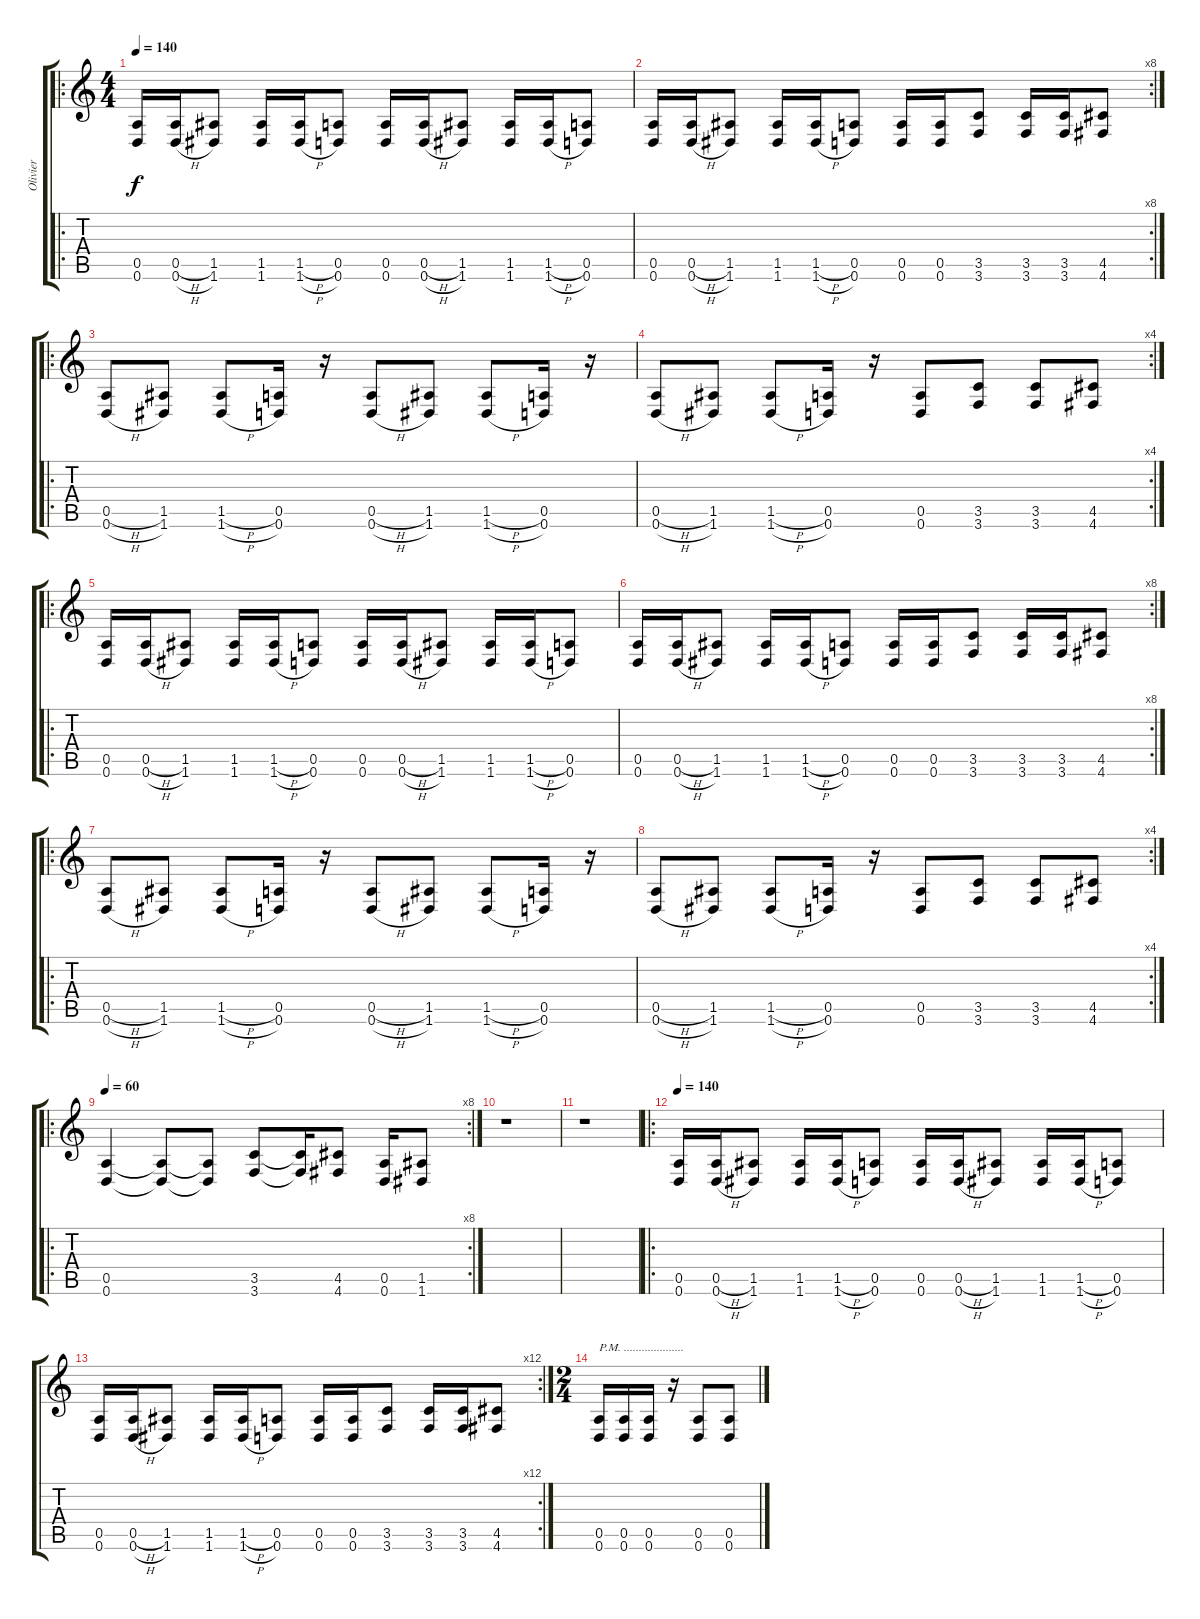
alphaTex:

\track ("Olivier" "Olivier") {instrument distortionguitar}
\staff {score tabs}
\tuning (E4 B3 G3 D3 A2 D2) {hide}
\ro
\ts (4 4)
\tempo 140
\clef g2
\ks c
(0.5 0.6).16{dy f instrument distortionguitar} (0.5{h} 0.6{h}).16 (1.5 1.6).8 (1.5 1.6).16 (1.5{h} 1.6{h}).16 (0.5 0.6).8 (0.5 0.6).16 (0.5{h} 0.6{h}).16 (1.5 1.6).8 (1.5 1.6).16 (1.5{h} 1.6{h}).16 (0.5 0.6).8 |
\rc 8
(0.5 0.6).16 (0.5{h} 0.6{h}).16 (1.5 1.6).8 (1.5 1.6).16 (1.5{h} 1.6{h}).16 (0.5 0.6).8 (0.5 0.6).16 (0.5 0.6).16 (3.5 3.6).8 (3.5 3.6).16 (3.5 3.6).16 (4.5 4.6).8 |
\ro
(0.5{h} 0.6{h}).8 (1.5 1.6).8 (1.5{h} 1.6{h}).8 (0.5 0.6).16 r.16 (0.5{h} 0.6{h}).8 (1.5 1.6).8 (1.5{h} 1.6{h}).8 (0.5 0.6).16 r.16 |
\rc 4
(0.5{h} 0.6{h}).8 (1.5 1.6).8 (1.5{h} 1.6{h}).8 (0.5 0.6).16 r.16 (0.5 0.6).8 (3.5 3.6).8 (3.5 3.6).8 (4.5 4.6).8 |
\ro
(0.5 0.6).16 (0.5{h} 0.6{h}).16 (1.5 1.6).8 (1.5 1.6).16 (1.5{h} 1.6{h}).16 (0.5 0.6).8 (0.5 0.6).16 (0.5{h} 0.6{h}).16 (1.5 1.6).8 (1.5 1.6).16 (1.5{h} 1.6{h}).16 (0.5 0.6).8 |
\rc 8
(0.5 0.6).16 (0.5{h} 0.6{h}).16 (1.5 1.6).8 (1.5 1.6).16 (1.5{h} 1.6{h}).16 (0.5 0.6).8 (0.5 0.6).16 (0.5 0.6).16 (3.5 3.6).8 (3.5 3.6).16 (3.5 3.6).16 (4.5 4.6).8 |
\ro
(0.5{h} 0.6{h}).8 (1.5 1.6).8 (1.5{h} 1.6{h}).8 (0.5 0.6).16 r.16 (0.5{h} 0.6{h}).8 (1.5 1.6).8 (1.5{h} 1.6{h}).8 (0.5 0.6).16 r.16 |
\rc 4
(0.5{h} 0.6{h}).8 (1.5 1.6).8 (1.5{h} 1.6{h}).8 (0.5 0.6).16 r.16 (0.5 0.6).8 (3.5 3.6).8 (3.5 3.6).8 (4.5 4.6).8 |
\ro
\rc 8
\tempo 60
(0.5 0.6).4 (0.5{t} 0.6{t}).8 (0.5{t} 0.6{t}).8 (3.5 3.6).8 (3.5{t} 3.6{t}).16 (4.5 4.6).8 (0.5 0.6).16 (1.5 1.6).8 |
r.1 |
r.1 |
\ro
\tempo 140
(0.5 0.6).16 (0.5{h} 0.6{h}).16 (1.5 1.6).8 (1.5 1.6).16 (1.5{h} 1.6{h}).16 (0.5 0.6).8 (0.5 0.6).16 (0.5{h} 0.6{h}).16 (1.5 1.6).8 (1.5 1.6).16 (1.5{h} 1.6{h}).16 (0.5 0.6).8 |
\rc 12
(0.5 0.6).16 (0.5{h} 0.6{h}).16 (1.5 1.6).8 (1.5 1.6).16 (1.5{h} 1.6{h}).16 (0.5 0.6).8 (0.5 0.6).16 (0.5 0.6).16 (3.5 3.6).8 (3.5 3.6).16 (3.5 3.6).16 (4.5 4.6).8 |
\ts (2 4)
(0.5 0.6).16{txt "P.M. ...................."} (0.5 0.6).16 (0.5 0.6).16 r.16 (0.5 0.6).8 (0.5 0.6).8
